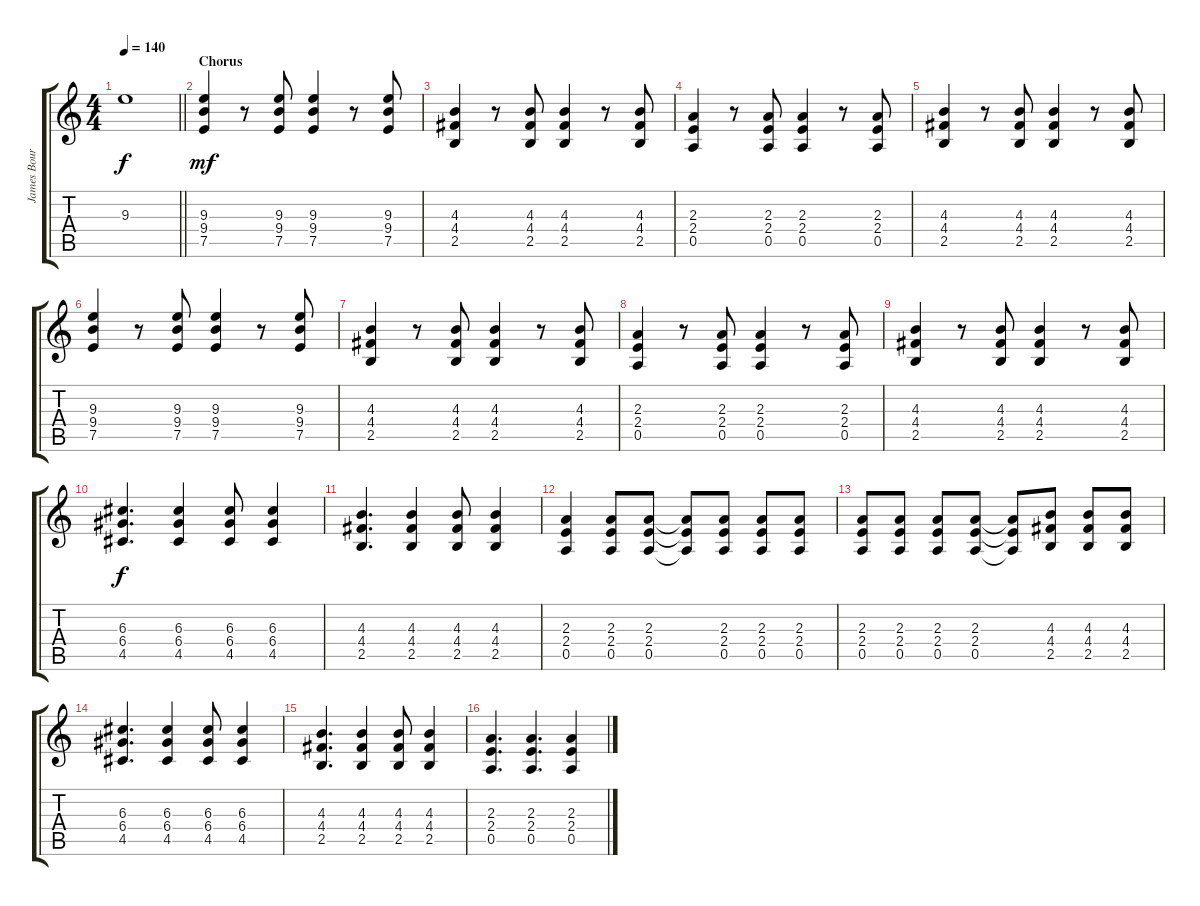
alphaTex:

\track ("James Bourne" "James Bour") {instrument distortionguitar}
\staff {score tabs}
\tuning (E4 B3 G3 D3 A2 E2) {hide}
\ts (4 4)
\tempo 140
\clef g2
\barLineRight lightlight
\ks c
9.3{t}.1{dy f} |
\section ("" "Chorus")
(9.3 9.4 7.5).4{dy mf volume 16 instrument distortionguitar} r.8 (9.3 9.4 7.5).8 (9.3 9.4 7.5).4 r.8 (9.3 9.4 7.5).8 |
(4.3 4.4 2.5).4 r.8 (4.3 4.4 2.5).8 (4.3 4.4 2.5).4 r.8 (4.3 4.4 2.5).8 |
(2.3 2.4 0.5).4{volume 16 instrument distortionguitar} r.8 (2.3 2.4 0.5).8 (2.3 2.4 0.5).4 r.8 (2.3 2.4 0.5).8 |
(4.3 4.4 2.5).4 r.8 (4.3 4.4 2.5).8 (4.3 4.4 2.5).4 r.8 (4.3 4.4 2.5).8 |
(9.3 9.4 7.5).4{volume 16 instrument distortionguitar} r.8 (9.3 9.4 7.5).8 (9.3 9.4 7.5).4 r.8 (9.3 9.4 7.5).8 |
(4.3 4.4 2.5).4 r.8 (4.3 4.4 2.5).8 (4.3 4.4 2.5).4 r.8 (4.3 4.4 2.5).8 |
(2.3 2.4 0.5).4{volume 16 instrument distortionguitar} r.8 (2.3 2.4 0.5).8 (2.3 2.4 0.5).4 r.8 (2.3 2.4 0.5).8 |
(4.3 4.4 2.5).4{volume 11} r.8 (4.3 4.4 2.5).8 (4.3 4.4 2.5).4 r.8 (4.3 4.4 2.5).8 |
(6.3 6.4 4.5).4{d dy f} (6.3 6.4 4.5).4 (6.3 6.4 4.5).8 (6.3 6.4 4.5).4 |
(4.3 4.4 2.5).4{d} (4.3 4.4 2.5).4 (4.3 4.4 2.5).8 (4.3 4.4 2.5).4 |
(2.3 2.4 0.5).4 (2.3 2.4 0.5).8 (2.3 2.4 0.5).8 (2.3{t} 2.4{t} 0.5{t}).8 (2.3 2.4 0.5).8 (2.3 2.4 0.5).8 (2.3 2.4 0.5).8 |
(2.3 2.4 0.5).8 (2.3 2.4 0.5).8 (2.3 2.4 0.5).8 (2.3 2.4 0.5).8 (2.3{t} 2.4{t} 0.5{t}).8 (4.3 4.4 2.5).8 (4.3 4.4 2.5).8 (4.3 4.4 2.5).8 |
(6.3 6.4 4.5).4{d} (6.3 6.4 4.5).4 (6.3 6.4 4.5).8 (6.3 6.4 4.5).4 |
(4.3 4.4 2.5).4{d} (4.3 4.4 2.5).4 (4.3 4.4 2.5).8 (4.3 4.4 2.5).4 |
(2.3 2.4 0.5).4{d} (2.3 2.4 0.5).4{d} (2.3 2.4 0.5).4
